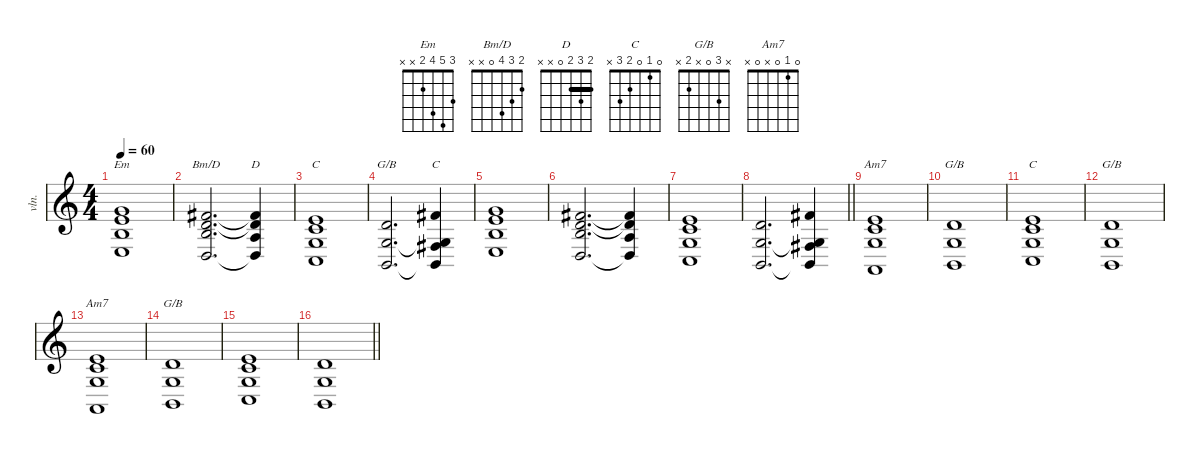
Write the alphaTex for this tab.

\defaultSystemsLayout 4
\hideDynamics
\bracketExtendMode nobrackets
\otherSystemsTrackNameOrientation horizontal
\track ("Synth" "vln.") {instrument synthstrings1}
\staff {score}
\tuning (E4 B3 G3 D3 A2 E2)
\chord ("Em" 3 5 4 2 x x)
\chord ("Bm/D" 2 3 4 0 x x)
\chord ("D" 2 3 2 0 x x) {barre 2}
\chord ("C" 0 1 0 x 3 x)
\chord ("G/B" x 3 0 x 2 x)
\chord ("C" 0 1 0 2 3 x)
\chord ("Am7" 0 1 0 x 0 x)
\ts (4 4)
\section ("" "")
\tempo 60
\clef g2
\ks c
(3.1 5.2 4.3 2.4).1{ch "Em" dy mf} |
(2.1{acc #} 3.2 4.3 0.4).2{d ch "Bm/D"} (2.1{t acc #} 3.2{t} 2.3 0.4{t}).4{ch "D"} |
(0.1 1.2 0.3 3.5).1{ch "C"} |
(3.2 0.3 2.5).2{d ch "G/B"} (7.2{acc #} 0.3{t} 4.4{acc #} 2.5{t}).4{ch "C"} |
(3.1 5.2 4.3 2.4).1 |
(2.1{acc #} 3.2 4.3 0.4).2{d} (2.1{t acc #} 3.2{t} 2.3 0.4{t}).4 |
(0.1 1.2 0.3 3.5).1 |
\barLineRight lightlight
(3.2 0.3 2.5).2{d} (7.2{acc #} 0.3{t} 4.4{acc #} 2.5{t}).4 |
\section ("" "")
(0.1 1.2 0.3 0.5).1{ch "Am7"} |
(3.2 0.3 2.5).1{ch "G/B"} |
(0.1 1.2 0.3 3.5).1{ch "C"} |
(3.2 0.3 2.5).1{ch "G/B"} |
(0.1 1.2 0.3 0.5).1{ch "Am7"} |
(3.2 0.3 2.5).1{ch "G/B"} |
(0.1 1.2 0.3 3.5).1 |
\barLineRight lightlight
(3.2 0.3 2.5).1
